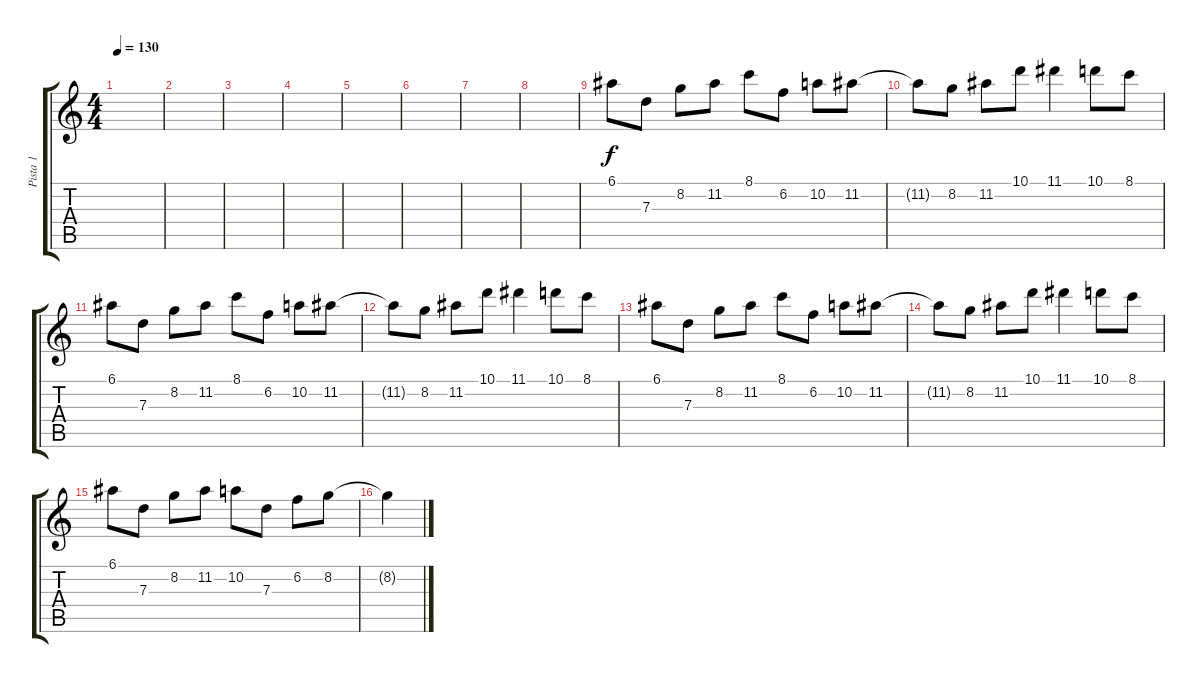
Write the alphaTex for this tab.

\track ("Pista 1" "Pista 1") {instrument distortionguitar}
\staff {score tabs}
\tuning (E4 B3 G3 D3 A2 E2) {hide}
\ts (4 4)
\tempo 130
\clef g2
\ks c
|
|
|
|
|
|
|
|
6.1.8 7.3.8 8.2.8 11.2.8 8.1.8 6.2.8 10.2.8 11.2.8 |
11.2{t}.8 8.2.8 11.2.8 10.1.8 11.1.4 10.1.8 8.1.8 |
6.1.8 7.3.8 8.2.8 11.2.8 8.1.8 6.2.8 10.2.8 11.2.8 |
11.2{t}.8 8.2.8 11.2.8 10.1.8 11.1.4 10.1.8 8.1.8 |
6.1.8 7.3.8 8.2.8 11.2.8 8.1.8 6.2.8 10.2.8 11.2.8 |
11.2{t}.8 8.2.8 11.2.8 10.1.8 11.1.4 10.1.8 8.1.8 |
6.1.8 7.3.8 8.2.8 11.2.8 10.2.8 7.3.8 6.2.8 8.2.8 |
8.2{t}.4
